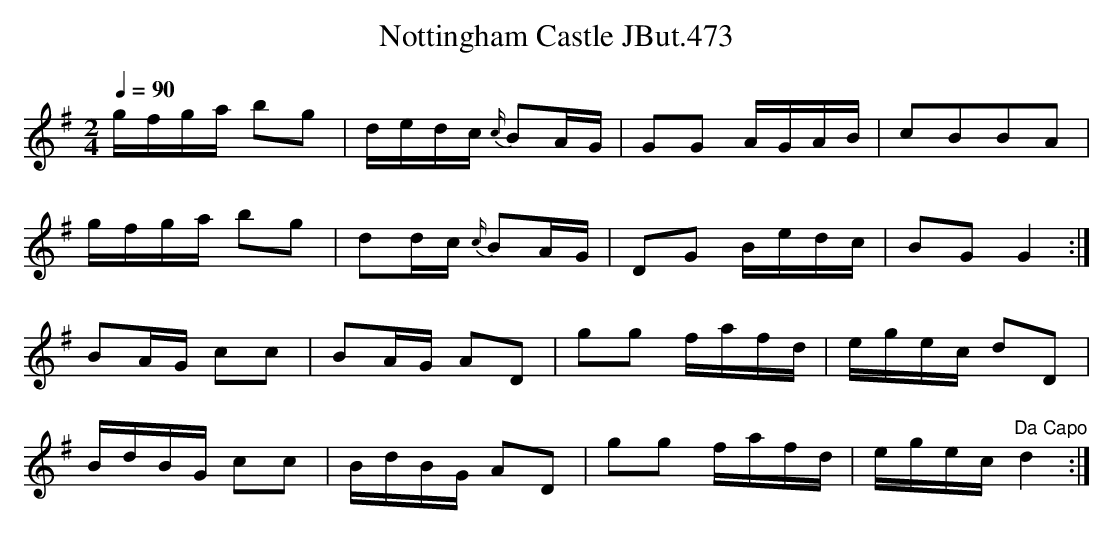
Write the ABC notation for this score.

X:1
T:Nottingham Castle JBut.473
M:2/4
L:1/8
Q:1/4=90
K:G
g/f/g/a/ bg|d/e/d/c/ {c/}BA/G/|GG A/G/A/B/|cBBA|
g/f/g/a/ bg|dd/c/ {c/}BA/G/|DG B/e/d/c/|BGG2:|
BA/G/ cc|BA/G/ AD|gg f/a/f/d/|e/g/e/c/ dD|
B/d/B/G/ cc|B/d/B/G/ AD|gg f/a/f/d/|e/g/e/c/"Da Capo"d2:|
